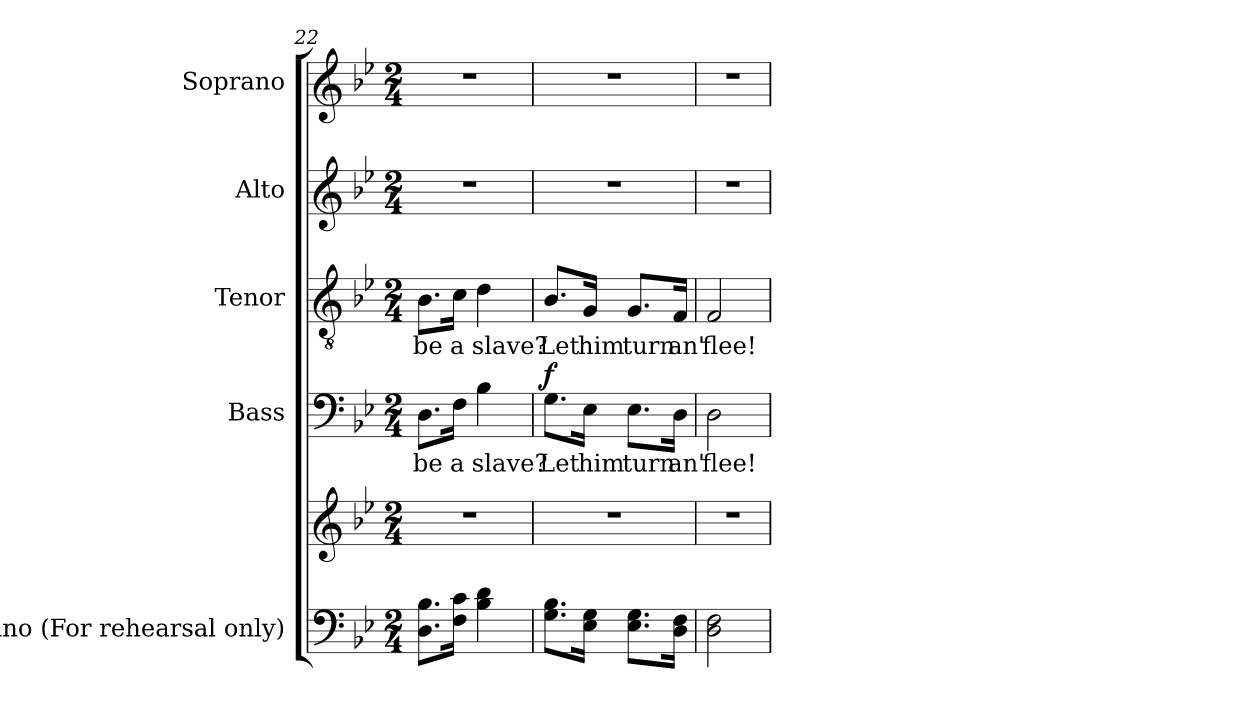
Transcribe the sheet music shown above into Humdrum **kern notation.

**kern	**kern	**kern	**text	**dynam	**kern	**text	**kern	**kern
*part5	*part5	*part4	*part4	*part4	*part3	*part3	*part2	*part1
*staff6	*staff5	*staff4	*staff4	*staff4	*staff3	*staff3	*staff2	*staff1
*I"Piano (For rehearsal only)	*	*I"Bass	*	*	*I"Tenor	*	*I"Alto	*I"Soprano
*I'Pno.	*	*I'B.	*	*	*I'T.	*	*I'A.	*I'S.
*clefF4	*clefG2	*clefF4	*	*	*clefGv2	*	*clefG2	*clefG2
*	*	*	*	*	*ITrd7c12	*	*	*
*k[b-e-]	*k[b-e-]	*k[b-e-]	*	*	*k[b-e-]	*	*k[b-e-]	*k[b-e-]
*B-:	*B-:	*B-:	*	*	*B-:	*	*B-:	*B-:
*M2/4	*M2/4	*M2/4	*	*	*M2/4	*	*M2/4	*M2/4
=22	=22	=22	=22	=22	=22	=22	=22	=22
!	!LO:N:vis=1	!	!	!	!	!	!	!
!	!	!	!LO:LY:b:color=#000000	!	!	!	!	!
!	!	!	!	!	!	!LO:LY:b:color=#000000	!LO:N:vis=1	!LO:N:vis=1
8.Di\ 8.B-iL	2r	8.Di\L	be	.	8.BB-i\L	be	2r	2r
!	!	!	!LO:LY:b:color=#000000	!	!	!	!	!
!	!	!	!	!	!	!LO:LY:b:color=#000000	!	!
16Fi\ 16ciJk	.	16Fi\Jk	a	.	16Ci\Jk	a	.	.
!	!	!	!LO:LY:b:color=#000000	!	!	!	!	!
!	!	!	!	!	!	!LO:LY:b:color=#000000	!	!
4B-i\ 4di	.	4B-i\	slave?	.	4Di\	slave?	.	.
=23	=23	=23	=23	=23	=23	=23	=23	=23
!	!LO:N:vis=1	!	!	!	!	!	!	!
!	!	!	!LO:LY:b:color=#000000	!	!	!	!	!
!	!	!	!	!	!	!LO:LY:b:color=#000000	!LO:N:vis=1	!LO:N:vis=1
8.Gi\ 8.B-iL	2r	8.Gi\L	Let	f	8.BB-i/L	Let	2r	2r
!	!	!	!LO:LY:b:color=#000000	!	!	!	!	!
!	!	!	!	!	!	!LO:LY:b:color=#000000	!	!
16E-i\ 16GiJk	.	16E-i\Jk	him	.	16GGi/Jk	him	.	.
!	!	!	!LO:LY:b:color=#000000	!	!	!	!	!
!	!	!	!	!	!	!LO:LY:b:color=#000000	!	!
8.E-i\ 8.GiL	.	8.E-i\L	turn	.	8.GGi/L	turn	.	.
!	!	!	!LO:LY:b:color=#000000	!	!	!	!	!
!	!	!	!	!	!	!LO:LY:b:color=#000000	!	!
16Di\ 16FiJk	.	16Di\Jk	an'	.	16FFi/Jk	an'	.	.
!!LO:PB:g=z
=24	=24	=24	=24	=24	=24	=24	=24	=24
!	!LO:N:vis=1	!	!	!	!	!	!	!
!	!	!	!LO:LY:b:color=#000000	!	!	!	!	!
!	!	!	!	!	!	!LO:LY:b:color=#000000	!LO:N:vis=1	!LO:N:vis=1
2Di\ 2Fi	2r	2Di\	flee!	.	2FFi/	flee!	2r	2r
=	=	=	=	=	=	=	=	=
*-	*-	*-	*-	*-	*-	*-	*-	*-
